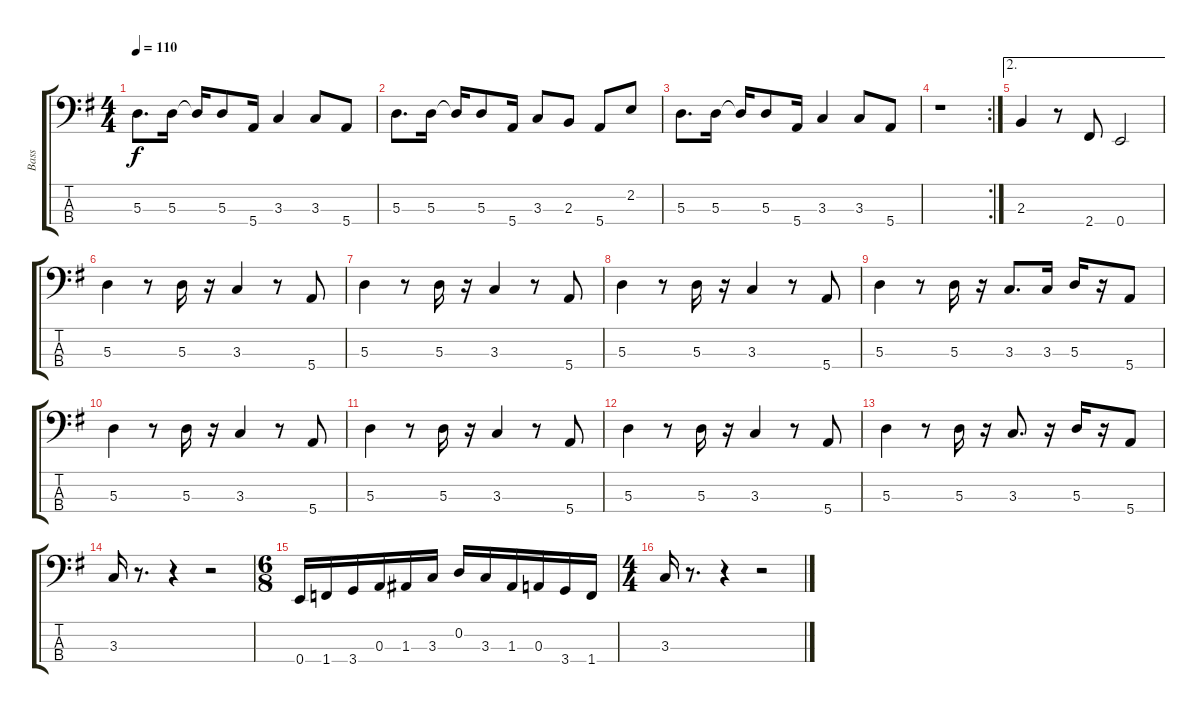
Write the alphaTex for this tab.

\track ("Bass" "Bass") {instrument electricbassfinger}
\staff {score tabs}
\tuning (G2 D2 A1 E1) {hide}
\ts (4 4)
\tempo 110
\clef f4
\ks g
5.3.8{d dy f} 5.3.16 5.3{t}.16 5.3.8 5.4.16 3.3.4 3.3.8 5.4.8 |
5.3.8{d} 5.3.16 5.3{t}.16 5.3.8 5.4.16 3.3.8 2.3.8 5.4.8 2.2.8 |
5.3.8{d} 5.3.16 5.3{t}.16 5.3.8 5.4.16 3.3.4 3.3.8 5.4.8 |
\rc 2
r.1 |
\ae 2
2.3.4 r.8 2.4.8 0.4.2 |
5.3.4 r.8 5.3.16 r.16 3.3.4 r.8 5.4.8 |
5.3.4 r.8 5.3.16 r.16 3.3.4 r.8 5.4.8 |
5.3.4 r.8 5.3.16 r.16 3.3.4 r.8 5.4.8 |
5.3.4 r.8 5.3.16 r.16 3.3.8{d} 3.3.16 5.3.16 r.16 5.4.8 |
5.3.4 r.8 5.3.16 r.16 3.3.4 r.8 5.4.8 |
5.3.4 r.8 5.3.16 r.16 3.3.4 r.8 5.4.8 |
5.3.4 r.8 5.3.16 r.16 3.3.4 r.8 5.4.8 |
5.3.4 r.8 5.3.16 r.16 3.3.8{d} r.16 5.3.16 r.16 5.4.8 |
3.3.16 r.8{d} r.4 r.2 |
\ts (6 8)
0.4.16 1.4.16 3.4.16 0.3.16 1.3.16 3.3.16 0.2.16 3.3.16 1.3.16 0.3.16 3.4.16 1.4.16 |
\ts (4 4)
3.3.16 r.8{d} r.4 r.2
